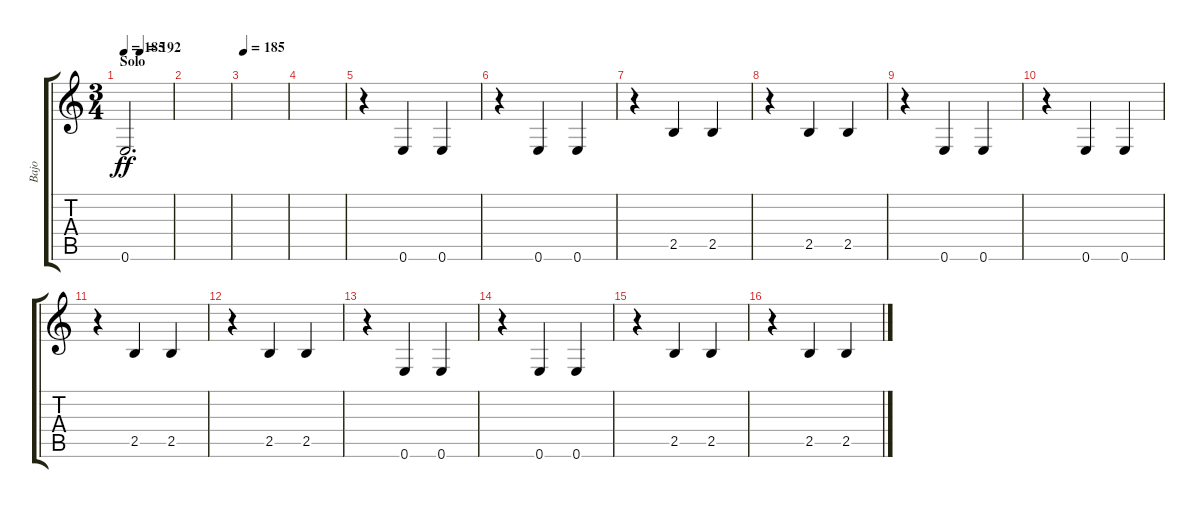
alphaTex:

\track ("Bajo" "Bajo") {instrument acousticbass}
\staff {score tabs}
\tuning (E4 B3 G3 D3 A2 E2) {hide}
\ts (3 4)
\section ("" "Solo")
\tempo 185
\tempo (192 0.3333333333333333)
\clef g2
\ks c
0.6.2{d dy ff} |
|
\tempo 185
|
|
r.4 0.6.4 0.6.4 |
r.4 0.6.4 0.6.4 |
r.4 2.5.4 2.5.4 |
r.4 2.5.4 2.5.4 |
r.4 0.6.4 0.6.4 |
r.4 0.6.4 0.6.4 |
r.4 2.5.4 2.5.4 |
r.4 2.5.4 2.5.4 |
r.4 0.6.4 0.6.4 |
r.4 0.6.4 0.6.4 |
r.4 2.5.4 2.5.4 |
r.4 2.5.4 2.5.4
